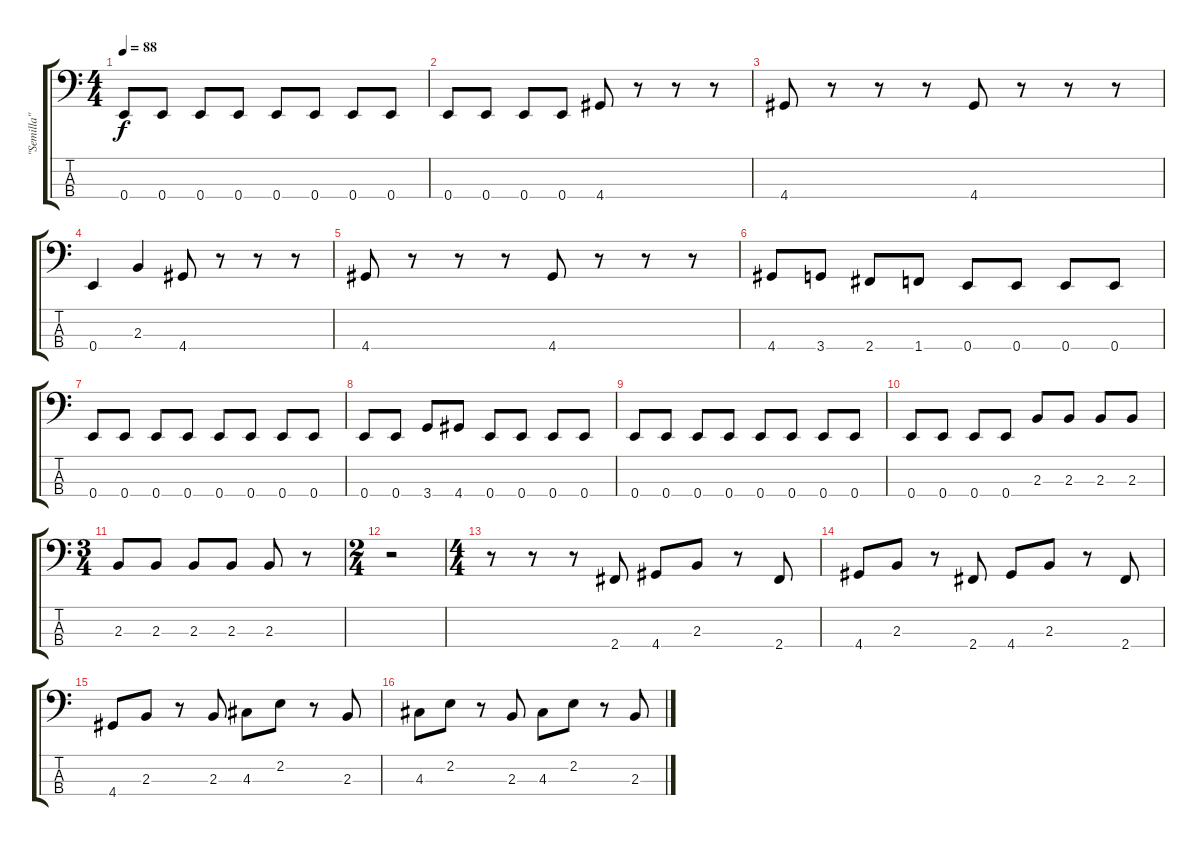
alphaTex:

\track ("\"Semilla\" Bucciarelli" "\"Semilla\" ") {instrument electricbassfinger}
\staff {score tabs}
\tuning (G2 D2 A1 E1) {hide}
\ts (4 4)
\tempo 88
\clef f4
\ks c
0.4.8{dy f} 0.4.8 0.4.8 0.4.8 0.4.8 0.4.8 0.4.8 0.4.8 |
0.4.8 0.4.8 0.4.8 0.4.8 4.4.8 r.8 r.8 r.8 |
4.4.8 r.8 r.8 r.8 4.4.8 r.8 r.8 r.8 |
0.4.4 2.3.4 4.4.8 r.8 r.8 r.8 |
4.4.8 r.8 r.8 r.8 4.4.8 r.8 r.8 r.8 |
4.4.8 3.4.8 2.4.8 1.4.8 0.4.8 0.4.8 0.4.8 0.4.8 |
0.4.8 0.4.8 0.4.8 0.4.8 0.4.8 0.4.8 0.4.8 0.4.8 |
0.4.8 0.4.8 3.4.8 4.4.8 0.4.8 0.4.8 0.4.8 0.4.8 |
0.4.8 0.4.8 0.4.8 0.4.8 0.4.8 0.4.8 0.4.8 0.4.8 |
0.4.8 0.4.8 0.4.8 0.4.8 2.3.8 2.3.8 2.3.8 2.3.8 |
\ts (3 4)
2.3.8 2.3.8 2.3.8 2.3.8 2.3.8 r.8 |
\ts (2 4)
r.2 |
\ts (4 4)
r.8 r.8 r.8 2.4.8 4.4.8 2.3.8 r.8 2.4.8 |
4.4.8 2.3.8 r.8 2.4.8 4.4.8 2.3.8 r.8 2.4.8 |
4.4.8 2.3.8 r.8 2.3.8 4.3.8 2.2.8 r.8 2.3.8 |
4.3.8 2.2.8 r.8 2.3.8 4.3.8 2.2.8 r.8 2.3.8
